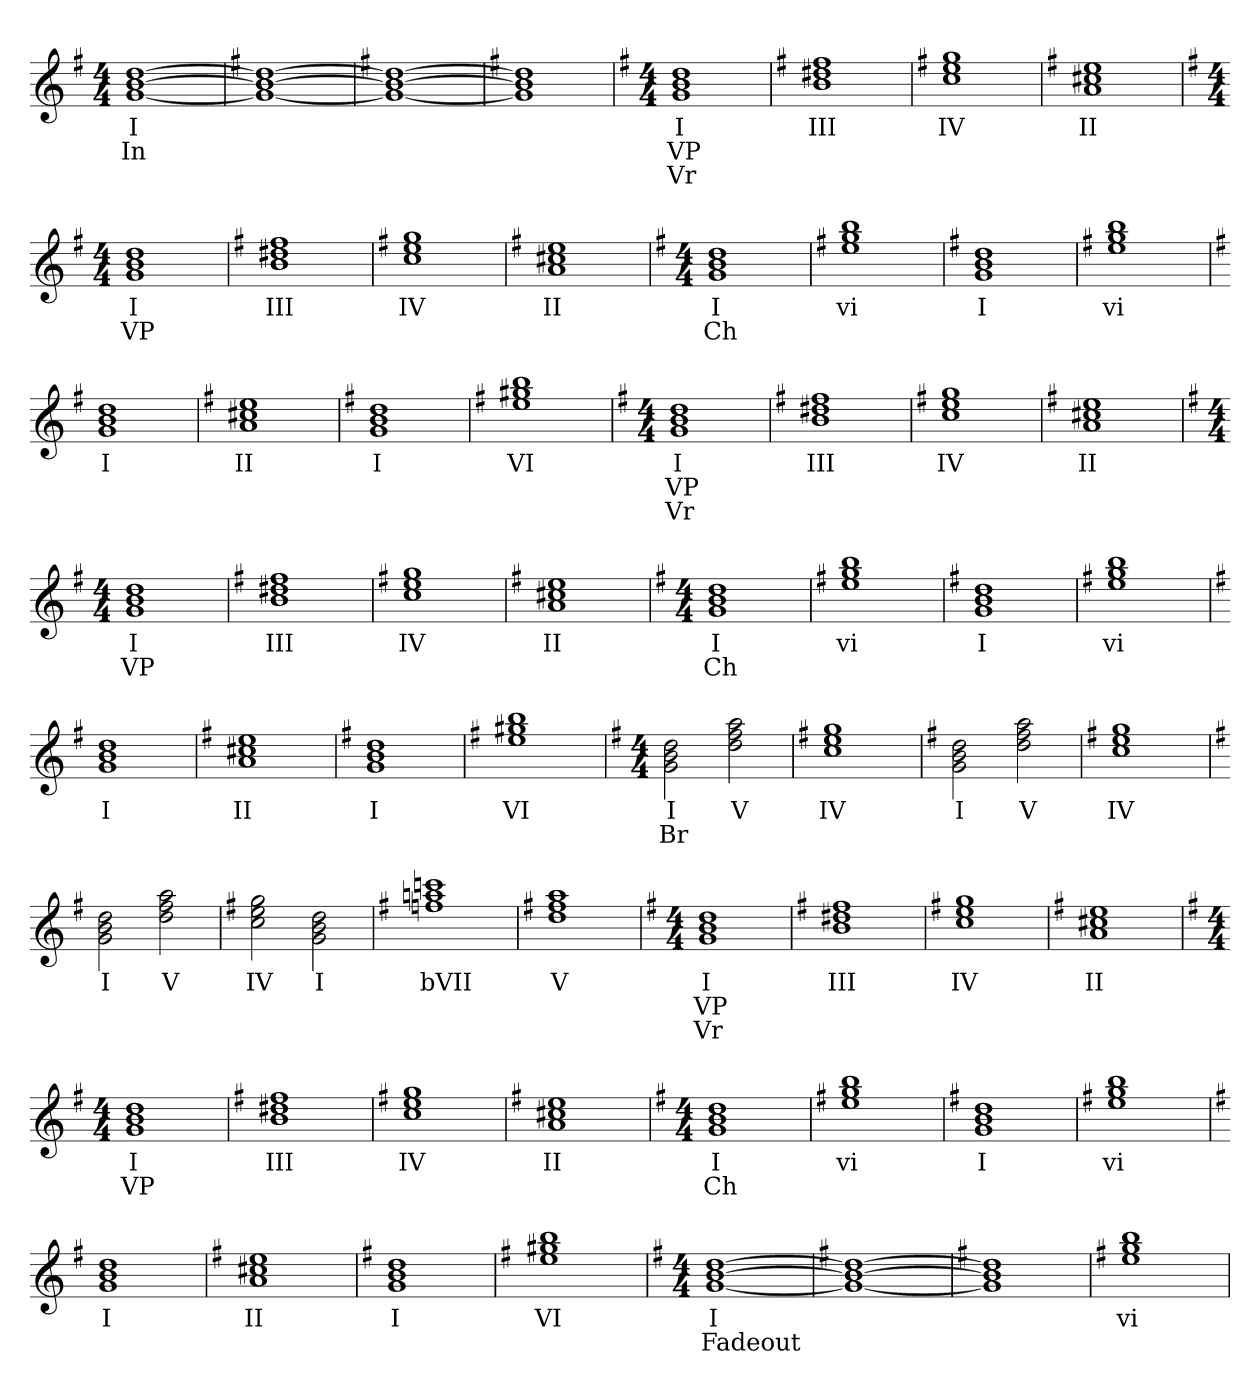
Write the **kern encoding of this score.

**kern	**text	**text	**text
*part1	*part1	*part1	*part1
*staff1	*staff1	*staff1	*staff1
*k[f#]	*	*	*
*G:	*	*	*
*M4/4	*	*	*
=	=	=	=
[1g [1b [1dd	I	In	.
=	=	=	=
*k[f#]	*	*	*
*G:	*	*	*
1g_ 1b_ 1dd_	.	.	.
=	=	=	=
*k[f#]	*	*	*
*G:	*	*	*
1g_ 1b_ 1dd_	.	.	.
=	=	=	=
*k[f#]	*	*	*
*G:	*	*	*
1g] 1b] 1dd]	.	.	.
=	=	=	=
*k[f#]	*	*	*
*G:	*	*	*
*M4/4	*	*	*
1g 1b 1dd	I	VP	Vr
=	=	=	=
*k[f#]	*	*	*
*G:	*	*	*
1b 1dd#X 1ff#	III	.	.
=	=	=	=
*k[f#]	*	*	*
*G:	*	*	*
1cc 1ee 1gg	IV	.	.
=	=	=	=
*k[f#]	*	*	*
*G:	*	*	*
1a 1cc#X 1ee	II	.	.
=	=	=	=
*k[f#]	*	*	*
*G:	*	*	*
*M4/4	*	*	*
1g 1b 1dd	I	VP	.
=	=	=	=
*k[f#]	*	*	*
*G:	*	*	*
1b 1dd#X 1ff#	III	.	.
=	=	=	=
*k[f#]	*	*	*
*G:	*	*	*
1cc 1ee 1gg	IV	.	.
=	=	=	=
*k[f#]	*	*	*
*G:	*	*	*
1a 1cc#X 1ee	II	.	.
=	=	=	=
*k[f#]	*	*	*
*G:	*	*	*
*M4/4	*	*	*
1g 1b 1dd	I	Ch	.
=	=	=	=
*k[f#]	*	*	*
*G:	*	*	*
1ee 1gg 1bb	vi	.	.
=	=	=	=
*k[f#]	*	*	*
*G:	*	*	*
1g 1b 1dd	I	.	.
=	=	=	=
*k[f#]	*	*	*
*G:	*	*	*
1ee 1gg 1bb	vi	.	.
=	=	=	=
*k[f#]	*	*	*
*G:	*	*	*
1g 1b 1dd	I	.	.
=	=	=	=
*k[f#]	*	*	*
*G:	*	*	*
1a 1cc#X 1ee	II	.	.
=	=	=	=
*k[f#]	*	*	*
*G:	*	*	*
1g 1b 1dd	I	.	.
=	=	=	=
*k[f#]	*	*	*
*G:	*	*	*
1ee 1gg#X 1bb	VI	.	.
=	=	=	=
*k[f#]	*	*	*
*G:	*	*	*
*M4/4	*	*	*
1g 1b 1dd	I	VP	Vr
=	=	=	=
*k[f#]	*	*	*
*G:	*	*	*
1b 1dd#X 1ff#	III	.	.
=	=	=	=
*k[f#]	*	*	*
*G:	*	*	*
1cc 1ee 1gg	IV	.	.
=	=	=	=
*k[f#]	*	*	*
*G:	*	*	*
1a 1cc#X 1ee	II	.	.
=	=	=	=
*k[f#]	*	*	*
*G:	*	*	*
*M4/4	*	*	*
1g 1b 1dd	I	VP	.
=	=	=	=
*k[f#]	*	*	*
*G:	*	*	*
1b 1dd#X 1ff#	III	.	.
=	=	=	=
*k[f#]	*	*	*
*G:	*	*	*
1cc 1ee 1gg	IV	.	.
=	=	=	=
*k[f#]	*	*	*
*G:	*	*	*
1a 1cc#X 1ee	II	.	.
=	=	=	=
*k[f#]	*	*	*
*G:	*	*	*
*M4/4	*	*	*
1g 1b 1dd	I	Ch	.
=	=	=	=
*k[f#]	*	*	*
*G:	*	*	*
1ee 1gg 1bb	vi	.	.
=	=	=	=
*k[f#]	*	*	*
*G:	*	*	*
1g 1b 1dd	I	.	.
=	=	=	=
*k[f#]	*	*	*
*G:	*	*	*
1ee 1gg 1bb	vi	.	.
=	=	=	=
*k[f#]	*	*	*
*G:	*	*	*
1g 1b 1dd	I	.	.
=	=	=	=
*k[f#]	*	*	*
*G:	*	*	*
1a 1cc#X 1ee	II	.	.
=	=	=	=
*k[f#]	*	*	*
*G:	*	*	*
1g 1b 1dd	I	.	.
=	=	=	=
*k[f#]	*	*	*
*G:	*	*	*
1ee 1gg#X 1bb	VI	.	.
=	=	=	=
*k[f#]	*	*	*
*G:	*	*	*
*M4/4	*	*	*
2g 2b 2dd	I	Br	.
2dd 2ff# 2aa	V	.	.
=	=	=	=
*k[f#]	*	*	*
*G:	*	*	*
1cc 1ee 1gg	IV	.	.
=	=	=	=
*k[f#]	*	*	*
*G:	*	*	*
2g 2b 2dd	I	.	.
2dd 2ff# 2aa	V	.	.
=	=	=	=
*k[f#]	*	*	*
*G:	*	*	*
1cc 1ee 1gg	IV	.	.
=	=	=	=
*k[f#]	*	*	*
*G:	*	*	*
2g 2b 2dd	I	.	.
2dd 2ff# 2aa	V	.	.
=	=	=	=
*k[f#]	*	*	*
*G:	*	*	*
2cc 2ee 2gg	IV	.	.
2g 2b 2dd	I	.	.
=	=	=	=
*k[f#]	*	*	*
*G:	*	*	*
1ffn 1aan 1cccn	bVII	.	.
=	=	=	=
*k[f#]	*	*	*
*G:	*	*	*
1dd 1ff# 1aa	V	.	.
=	=	=	=
*k[f#]	*	*	*
*G:	*	*	*
*M4/4	*	*	*
1g 1b 1dd	I	VP	Vr
=	=	=	=
*k[f#]	*	*	*
*G:	*	*	*
1b 1dd#X 1ff#	III	.	.
=	=	=	=
*k[f#]	*	*	*
*G:	*	*	*
1cc 1ee 1gg	IV	.	.
=	=	=	=
*k[f#]	*	*	*
*G:	*	*	*
1a 1cc#X 1ee	II	.	.
=	=	=	=
*k[f#]	*	*	*
*G:	*	*	*
*M4/4	*	*	*
1g 1b 1dd	I	VP	.
=	=	=	=
*k[f#]	*	*	*
*G:	*	*	*
1b 1dd#X 1ff#	III	.	.
=	=	=	=
*k[f#]	*	*	*
*G:	*	*	*
1cc 1ee 1gg	IV	.	.
=	=	=	=
*k[f#]	*	*	*
*G:	*	*	*
1a 1cc#X 1ee	II	.	.
=	=	=	=
*k[f#]	*	*	*
*G:	*	*	*
*M4/4	*	*	*
1g 1b 1dd	I	Ch	.
=	=	=	=
*k[f#]	*	*	*
*G:	*	*	*
1ee 1gg 1bb	vi	.	.
=	=	=	=
*k[f#]	*	*	*
*G:	*	*	*
1g 1b 1dd	I	.	.
=	=	=	=
*k[f#]	*	*	*
*G:	*	*	*
1ee 1gg 1bb	vi	.	.
=	=	=	=
*k[f#]	*	*	*
*G:	*	*	*
1g 1b 1dd	I	.	.
=	=	=	=
*k[f#]	*	*	*
*G:	*	*	*
1a 1cc#X 1ee	II	.	.
=	=	=	=
*k[f#]	*	*	*
*G:	*	*	*
1g 1b 1dd	I	.	.
=	=	=	=
*k[f#]	*	*	*
*G:	*	*	*
1ee 1gg#X 1bb	VI	.	.
=	=	=	=
*k[f#]	*	*	*
*G:	*	*	*
*M4/4	*	*	*
[1g [1b [1dd	I	Fadeout	.
=	=	=	=
*k[f#]	*	*	*
*G:	*	*	*
1g_ 1b_ 1dd_	.	.	.
=	=	=	=
*k[f#]	*	*	*
*G:	*	*	*
1g] 1b] 1dd]	.	.	.
=	=	=	=
*k[f#]	*	*	*
*G:	*	*	*
1ee 1gg 1bb	vi	.	.
=	=	=	=
*-	*-	*-	*-
